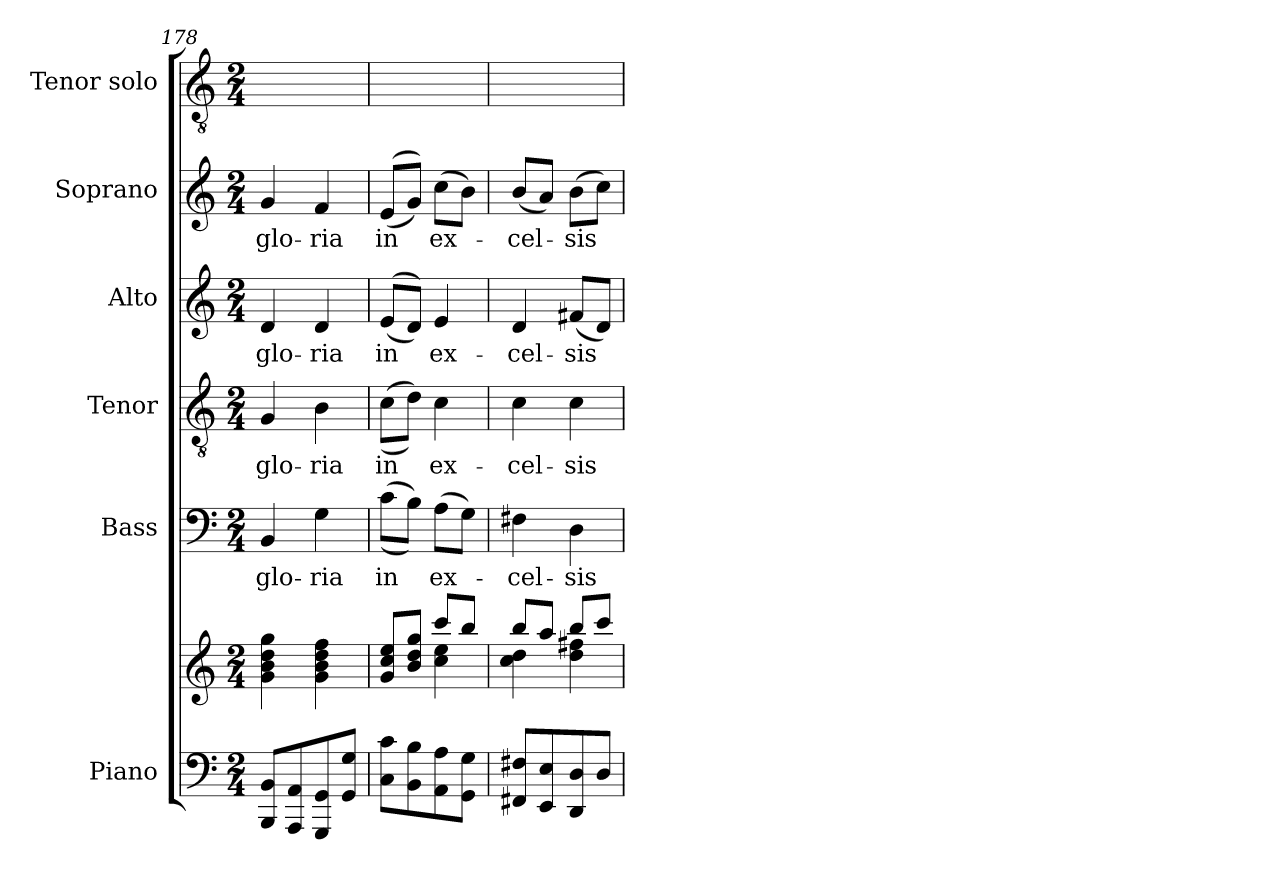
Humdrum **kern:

**kern	**kern	**kern	**text	**kern	**text	**kern	**text	**kern	**text	**kern
*part6	*part6	*part5	*part5	*part4	*part4	*part3	*part3	*part2	*part2	*part1
*staff7	*staff6	*staff5	*staff5	*staff4	*staff4	*staff3	*staff3	*staff2	*staff2	*staff1
*I"Piano	*	*I"Bass	*	*I"Tenor	*	*I"Alto	*	*I"Soprano	*	*I"Tenor solo
*I'Pno.	*	*I'B.	*	*I'T.	*	*I'A.	*	*I'S.	*	*I'T.s
*clefF4	*clefG2	*clefF4	*	*clefGv2	*	*clefG2	*	*clefG2	*	*clefGv2
*k[]	*k[]	*k[]	*	*k[]	*	*k[]	*	*k[]	*	*k[]
*M2/4	*M2/4	*M2/4	*	*M2/4	*	*M2/4	*	*M2/4	*	*M2/4
=178	=178	=178	=178	=178	=178	=178	=178	=178	=178	=178
!	!	!	!LO:LY:b	!	!LO:LY:b	!	!LO:LY:b	!	!LO:LY:b	!
8BBB/ 8BB/L	4g\ 4b\ 4dd\ 4gg\	4BB/	glo-	4G/	glo-	4d/	glo-	4g/	glo-	2ryy
8AAA/ 8AA/	.	.	.	.	.	.	.	.	.	.
!	!	!	!LO:LY:b	!	!LO:LY:b	!	!LO:LY:b	!	!LO:LY:b	!
8GGG/ 8GG/	4g\ 4b\ 4dd\ 4ff\	4G\	-ria	4B\	-ria	4d/	-ria	4f/	-ria	.
8GG/ 8G/J	.	.	.	.	.	.	.	.	.	.
=179	=179	=179	=179	=179	=179	=179	=179	=179	=179	=179
*	*^	*	*	*	*	*	*	*	*	*
!	!	!	!	!LO:LY:b	!	!LO:LY:b	!	!LO:LY:b	!	!LO:LY:b	!
8C\ 8c\L	8g/ 8cc/ 8ee/L	4ryy	(>(>8c\L	in	(>(>8c\L	in	(<(<8e/L	in	(<(<8e/L	in	2ryy
8BB\ 8B\	8b/ 8dd/ 8gg/J	.	8B\J))	.	8d\J))	.	8d/J))	.	8g/J))	.	.
!	!	!	!	!LO:LY:b	!	!LO:LY:b	!	!LO:LY:b	!	!LO:LY:b	!
8AA\ 8A\	8ccc/L	4cc\ 4ee\	(>8A\L	ex-	4c\	ex-	4e/	ex-	(>8cc\L	ex-	.
8GG\ 8G\J	8bb/J	.	8G\J)	.	.	.	.	.	8b\J)	.	.
=180	=180	=180	=180	=180	=180	=180	=180	=180	=180	=180	=180
!	!	!	!	!LO:LY:b	!	!LO:LY:b	!	!LO:LY:b	!	!LO:LY:b	!
8FF#X/ 8F#X/L	8bb/L	4cc\ 4dd\	4F#X\	-cel-	4c\	-cel-	4d/	-cel-	(<8b/L	-cel-	2ryy
8EE/ 8E/	8aa/J	.	.	.	.	.	.	.	8a/J)	.	.
!	!	!	!	!LO:LY:b	!	!LO:LY:b	!	!LO:LY:b	!	!LO:LY:b	!
8DD/ 8D/	8bb/L	4dd\ 4ff#X\	4D\	-sis	4c\	-sis	(<8f#X/L	-sis	(>8b\L	-sis	.
8D/J	8ccc/J	.	.	.	.	.	8d/J)	.	8cc\J)	.	.
*	*v	*v	*	*	*	*	*	*	*	*	*
=	=	=	=	=	=	=	=	=	=	=
*-	*-	*-	*-	*-	*-	*-	*-	*-	*-	*-
